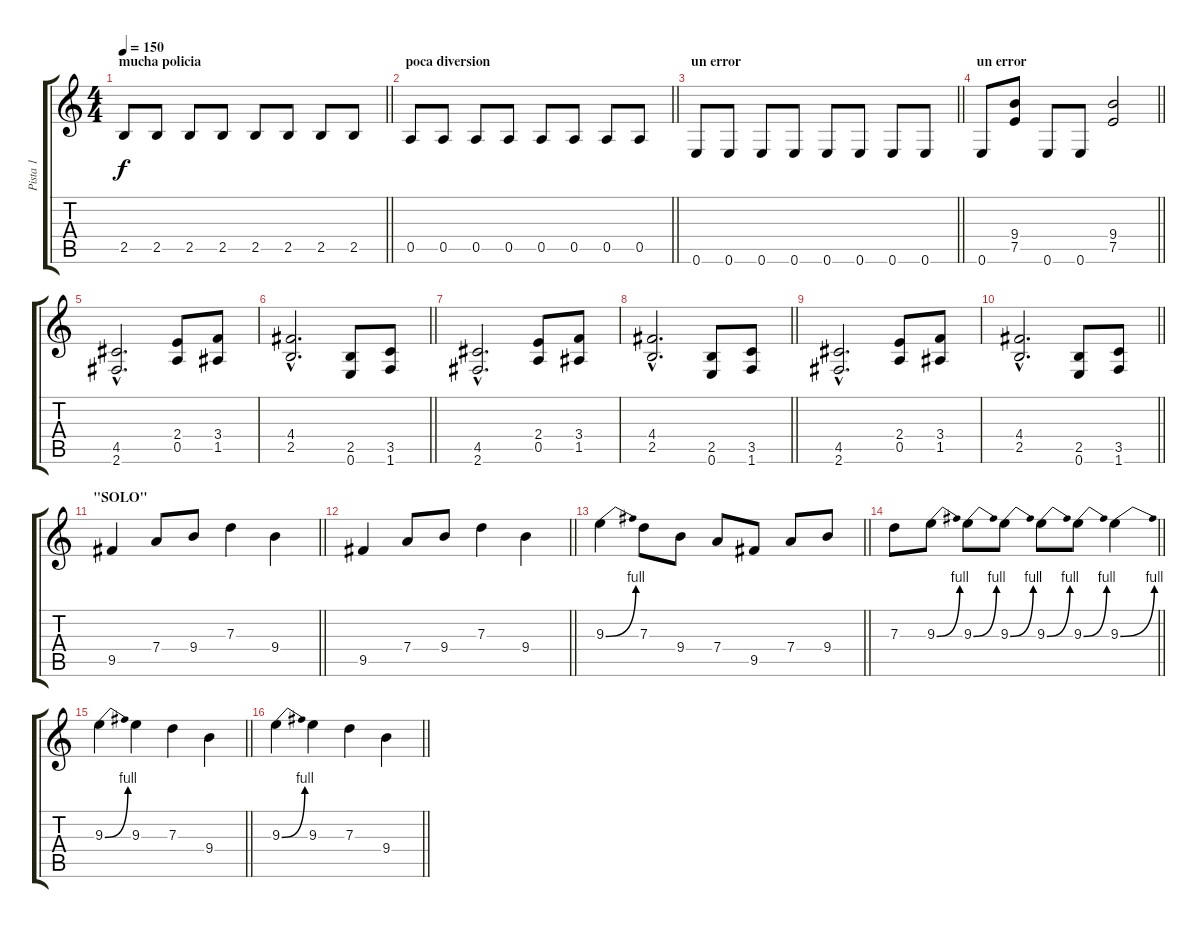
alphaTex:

\track ("Pista 1" "Pista 1") {instrument overdrivenguitar}
\staff {score tabs}
\tuning (E4 B3 G3 D3 A2 E2) {hide}
\ts (4 4)
\section ("" "mucha policia")
\tempo 150
\clef g2
\barLineRight lightlight
\ks c
2.5.8{dy f} 2.5.8 2.5.8 2.5.8 2.5.8 2.5.8 2.5.8 2.5.8 |
\section ("" "poca diversion")
\barLineRight lightlight
0.5.8 0.5.8 0.5.8 0.5.8 0.5.8 0.5.8 0.5.8 0.5.8 |
\section ("" "un error")
\barLineRight lightlight
0.6.8 0.6.8 0.6.8 0.6.8 0.6.8 0.6.8 0.6.8 0.6.8 |
\section ("" "un error")
\barLineRight lightlight
0.6.8 (9.4 7.5).8 0.6.8 0.6.8 (9.4 7.5).2 |
(4.5{hac} 2.6{hac}).2{d} (2.4 0.5).8 (3.4 1.5).8 |
\barLineRight lightlight
(4.4{hac} 2.5{hac}).2{d} (2.5 0.6).8 (3.5 1.6).8 |
(4.5{hac} 2.6{hac}).2{d} (2.4 0.5).8 (3.4 1.5).8 |
\barLineRight lightlight
(4.4{hac} 2.5{hac}).2{d} (2.5 0.6).8 (3.5 1.6).8 |
(4.5{hac} 2.6{hac}).2{d} (2.4 0.5).8 (3.4 1.5).8 |
\barLineRight lightlight
(4.4{hac} 2.5{hac}).2{d} (2.5 0.6).8 (3.5 1.6).8 |
\section ("" "\"SOLO\"")
\barLineRight lightlight
9.5.4 7.4.8 9.4.8 7.3.4 9.4.4 |
\barLineRight lightlight
9.5.4 7.4.8 9.4.8 7.3.4 9.4.4 |
\barLineRight lightlight
9.3{be (bend 0 0 60 4)}.4 7.3.8 9.4.8 7.4.8 9.5.8 7.4.8 9.4.8 |
\barLineRight lightlight
7.3.8 9.3{be (bend 0 0 60 4)}.8 9.3{be (bend 0 0 60 4)}.8 9.3{be (bend 0 0 60 4)}.8 9.3{be (bend 0 0 60 4)}.8 9.3{be (bend 0 0 60 4)}.8 9.3{be (bend 0 0 60 4)}.4 |
\barLineRight lightlight
9.3{be (bend 0 0 60 4)}.4 9.3.4 7.3.4 9.4.4 |
\barLineRight lightlight
9.3{be (bend 0 0 60 4)}.4 9.3.4 7.3.4 9.4.4
